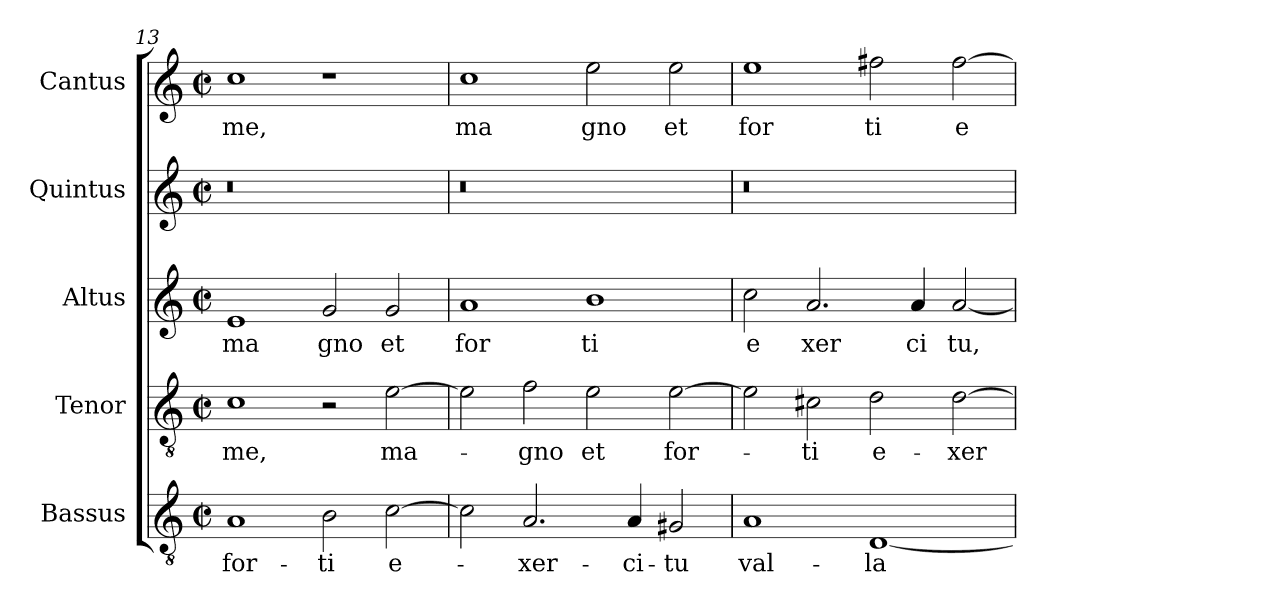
**kern	**text	**kern	**text	**kern	**text	**kern	**kern	**text
*part5	*part5	*part4	*part4	*part3	*part3	*part2	*part1	*part1
*staff5	*staff5	*staff4	*staff4	*staff3	*staff3	*staff2	*staff1	*staff1
*I"Bassus	*	*I"Tenor	*	*I"Altus	*	*I"Quintus	*I"Cantus	*
!!LO:LB:g=z
*clefGv2	*	*clefGv2	*	*clefG2	*	*clefG2	*clefG2	*
*M2/2	*	*M2/2	*	*M2/2	*	*M2/2	*M2/2	*
*met(c|)	*	*met(c|)	*	*met(c|)	*	*met(c|)	*met(c|)	*
=13	=13	=13	=13	=13	=13	=13	=13	=13
!	!LO:LY:b:cj	!	!LO:LY:b:cj	!	!LO:LY:b:cj	!	!	!LO:LY:b:cj
1A	for-	1c	me,	1e	ma	0r	1cc	me,
!	!LO:LY:b:cj	!	!	!	!LO:LY:b:cj	!	!	!
2B\	-ti	2r	.	2g/	gno	.	1r	.
!	!LO:LY:b:cj	!	!LO:LY:b	!	!LO:LY:b:cj	!	!	!
[>2c\	e-	[>2e\	ma-	2g/	et	.	.	.
=14	=14	=14	=14	=14	=14	=14	=14	=14
!	!	!	!	!	!LO:LY:b:cj	!	!	!LO:LY:b:cj
2c\]	.	2e\]	.	1a	for	0r	1cc	ma
!	!LO:LY:b:cj	!	!LO:LY:b:cj	!	!	!	!	!
2.A/	-xer-	2f\	-gno	.	.	.	.	.
!	!	!	!LO:LY:b:cj	!	!LO:LY:b:cj	!	!	!LO:LY:b:cj
.	.	2e\	et	1b	ti	.	2ee\	gno
!	!LO:LY:b:cj	!	!	!	!	!	!	!
4A/	-ci-	.	.	.	.	.	.	.
!	!LO:LY:b:cj	!	!LO:LY:b	!	!	!	!	!LO:LY:b:cj
2G#X/	-tu	[>2e\	for-	.	.	.	2ee\	et
=15	=15	=15	=15	=15	=15	=15	=15	=15
!	!LO:LY:b:cj	!	!	!	!LO:LY:b:cj	!	!	!LO:LY:b:cj
1A	val-	2e\]	.	2cc\	e	0r	1ee	for
!	!	!	!LO:LY:b:cj	!	!LO:LY:b:cj	!	!	!
.	.	2c#X\	-ti	2.a/	xer	.	.	.
!	!LO:LY:b:cj	!	!LO:LY:b:cj	!	!	!	!	!LO:LY:b:cj
[<1D	-la-	2d\	e-	.	.	.	2ff#X\	ti
!	!	!	!	!	!LO:LY:b:cj	!	!	!
.	.	.	.	4a/	ci	.	.	.
!	!	!	!LO:LY:b	!	!LO:LY:b	!	!	!LO:LY:b:cj
.	.	[>2d\	-xer-	[<2a/	tu,	.	[>2ff#\	e
=	=	=	=	=	=	=	=	=
*-	*-	*-	*-	*-	*-	*-	*-	*-
